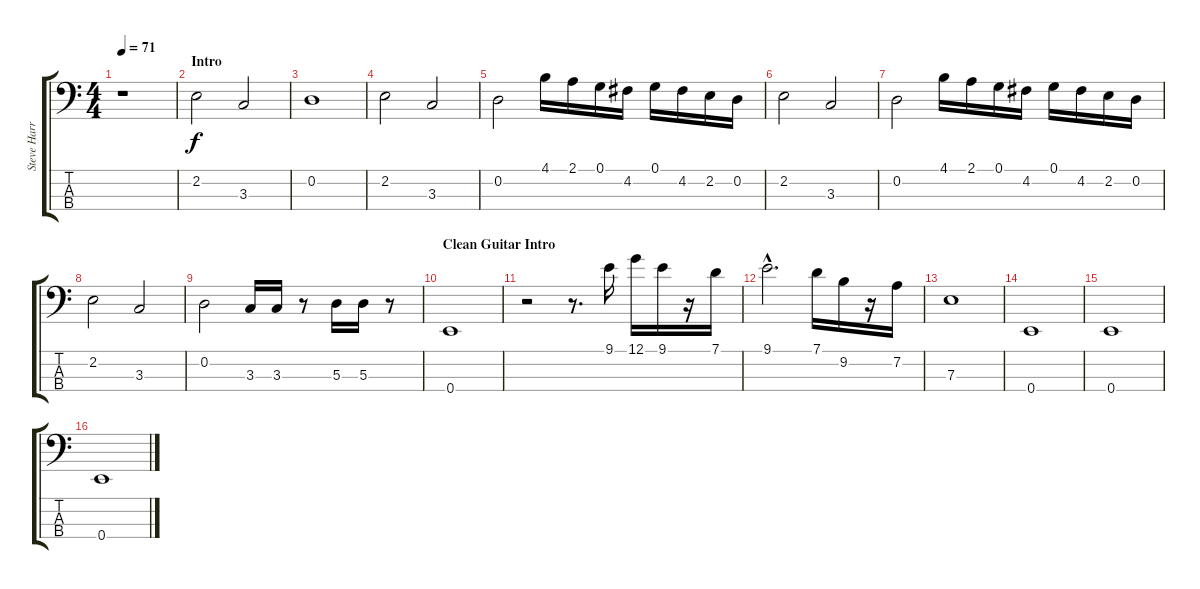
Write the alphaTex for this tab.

\track ("Steve Harris" "Steve Harr") {instrument electricbassfinger}
\staff {score tabs}
\tuning (G2 D2 A1 E1) {hide}
\ts (4 4)
\tempo 71
\clef f4
\ks c
r.1{dy f instrument electricbassfinger} |
\section ("" "Intro")
2.2.2 3.3.2 |
0.2.1 |
2.2.2 3.3.2 |
0.2.2 4.1.16 2.1.16 0.1.16 4.2.16 0.1.16 4.2.16 2.2.16 0.2.16 |
2.2.2 3.3.2 |
0.2.2 4.1.16 2.1.16 0.1.16 4.2.16 0.1.16 4.2.16 2.2.16 0.2.16 |
2.2.2 3.3.2 |
0.2.2 3.3.16 3.3.16 r.8 5.3.16 5.3.16 r.8 |
\section ("" "Clean Guitar Intro")
0.4.1 |
r.2 r.8{d} 9.1.16 12.1.16 9.1.16 r.16 7.1.16 |
9.1{hac}.2{d} 7.1.16 9.2.16 r.16 7.2.16 |
7.3.1 |
0.4.1 |
0.4.1 |
0.4.1
